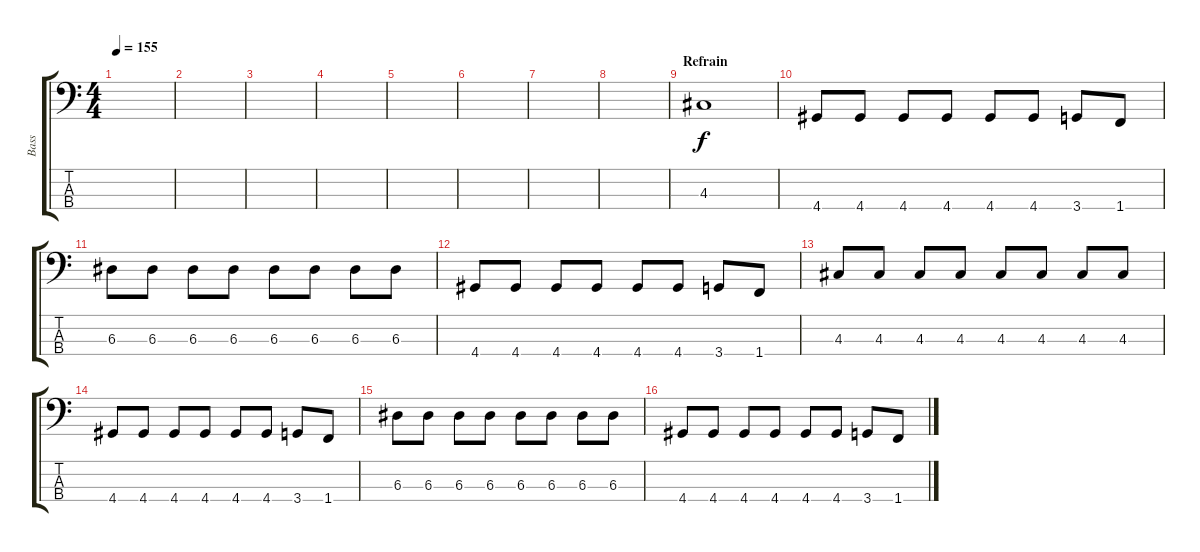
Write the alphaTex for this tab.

\track ("Bass" "Bass") {instrument electricbassfinger}
\staff {score tabs}
\tuning (G2 D2 A1 E1) {hide}
\ts (4 4)
\tempo 155
\clef f4
\ks c
|
|
|
|
|
|
|
|
\section ("" "Refrain")
4.3.1 |
4.4.8 4.4.8 4.4.8 4.4.8 4.4.8 4.4.8 3.4.8 1.4.8 |
6.3.8 6.3.8 6.3.8 6.3.8 6.3.8 6.3.8 6.3.8 6.3.8 |
4.4.8 4.4.8 4.4.8 4.4.8 4.4.8 4.4.8 3.4.8 1.4.8 |
4.3.8 4.3.8 4.3.8 4.3.8 4.3.8 4.3.8 4.3.8 4.3.8 |
4.4.8 4.4.8 4.4.8 4.4.8 4.4.8 4.4.8 3.4.8 1.4.8 |
6.3.8 6.3.8 6.3.8 6.3.8 6.3.8 6.3.8 6.3.8 6.3.8 |
4.4.8 4.4.8 4.4.8 4.4.8 4.4.8 4.4.8 3.4.8 1.4.8
